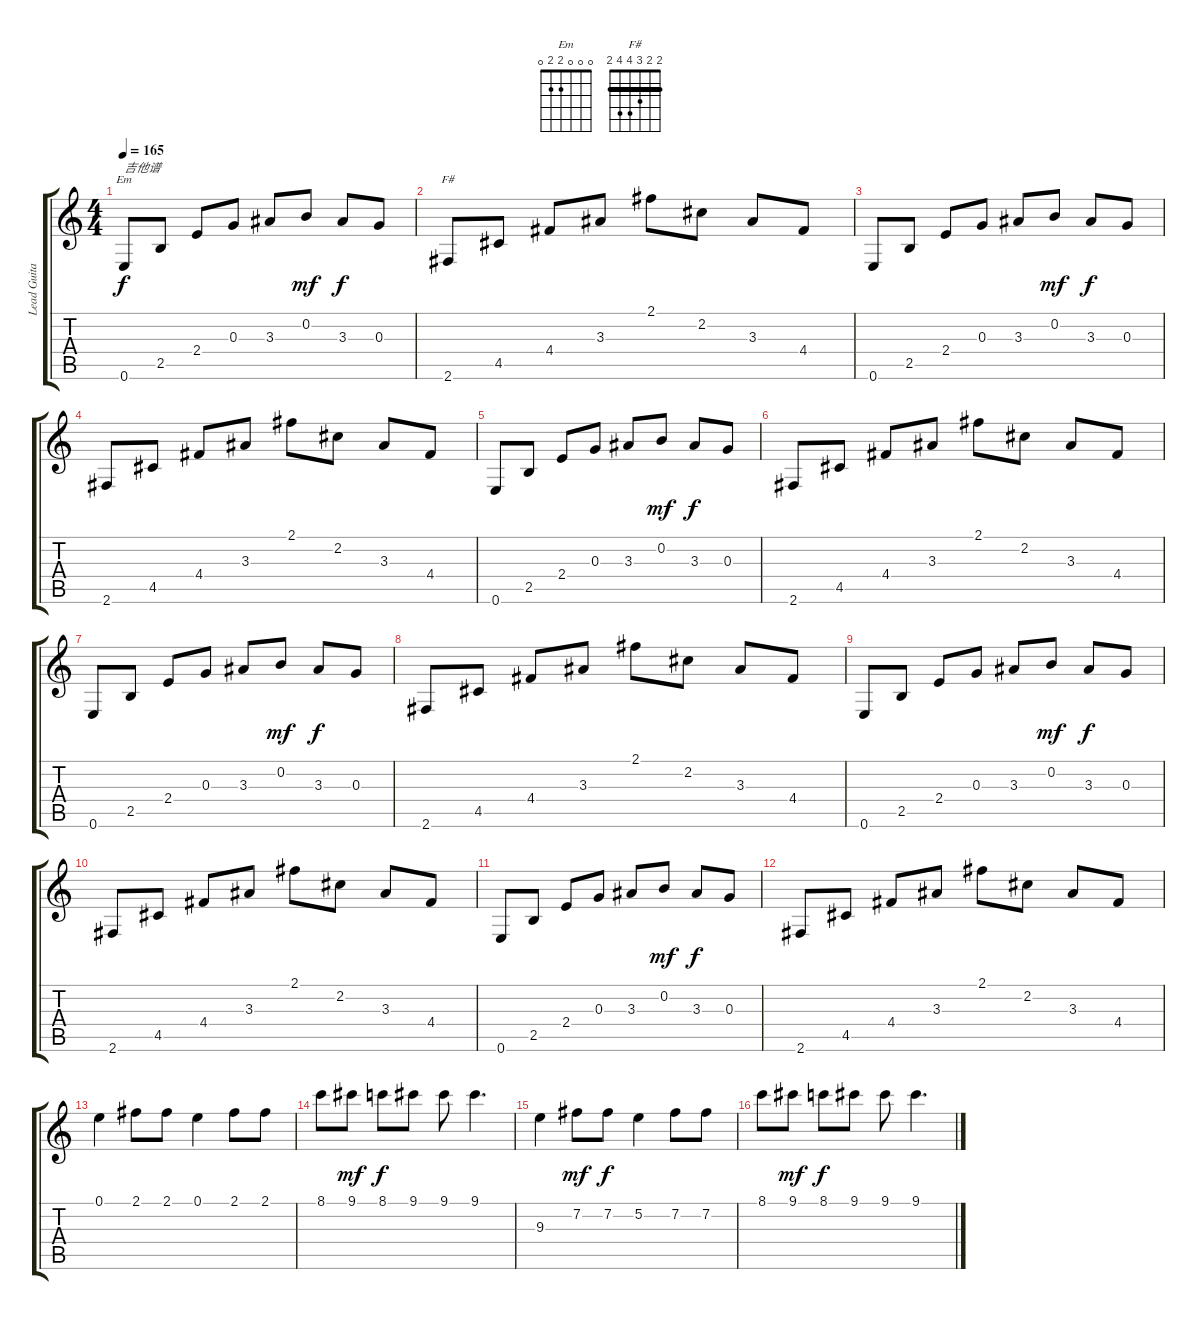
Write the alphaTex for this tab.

\track ("Lead Guitar 1" "Lead Guita") {instrument distortionguitar}
\staff {score tabs}
\tuning (E4 B3 G3 D3 A2 E2) {hide}
\chord ("Em" 0 0 0 2 2 0)
\chord ("F#" 2 2 3 4 4 2) {barre 2}
\ts (4 4)
\tempo 165
\clef g2
\ks c
0.6.8{ch "Em" txt "吉他谱" dy f instrument distortionguitar} 2.5.8 2.4.8 0.3.8 3.3.8 0.2.8{dy mf} 3.3.8{dy f} 0.3.8 |
2.6.8{ch "F#"} 4.5.8 4.4.8 3.3.8 2.1.8 2.2.8 3.3.8 4.4.8 |
0.6.8 2.5.8 2.4.8 0.3.8 3.3.8 0.2.8{dy mf} 3.3.8{dy f} 0.3.8 |
2.6.8 4.5.8 4.4.8 3.3.8 2.1.8 2.2.8 3.3.8 4.4.8 |
0.6.8 2.5.8 2.4.8 0.3.8 3.3.8 0.2.8{dy mf} 3.3.8{dy f} 0.3.8 |
2.6.8 4.5.8 4.4.8 3.3.8 2.1.8 2.2.8 3.3.8 4.4.8 |
0.6.8 2.5.8 2.4.8 0.3.8 3.3.8 0.2.8{dy mf} 3.3.8{dy f} 0.3.8 |
2.6.8 4.5.8 4.4.8 3.3.8 2.1.8 2.2.8 3.3.8 4.4.8 |
0.6.8 2.5.8 2.4.8 0.3.8 3.3.8 0.2.8{dy mf} 3.3.8{dy f} 0.3.8 |
2.6.8 4.5.8 4.4.8 3.3.8 2.1.8 2.2.8 3.3.8 4.4.8 |
0.6.8 2.5.8 2.4.8 0.3.8 3.3.8 0.2.8{dy mf} 3.3.8{dy f} 0.3.8 |
2.6.8 4.5.8 4.4.8 3.3.8 2.1.8 2.2.8 3.3.8 4.4.8 |
0.1.4 2.1.8 2.1.8 0.1.4 2.1.8 2.1.8 |
8.1.8 9.1.8{dy mf} 8.1.8{dy f} 9.1.8 9.1.8 9.1.4{d} |
9.3.4 7.2.8{dy mf} 7.2.8{dy f} 5.2.4 7.2.8 7.2.8 |
8.1.8 9.1.8{dy mf} 8.1.8{dy f} 9.1.8 9.1.8 9.1.4{d}
